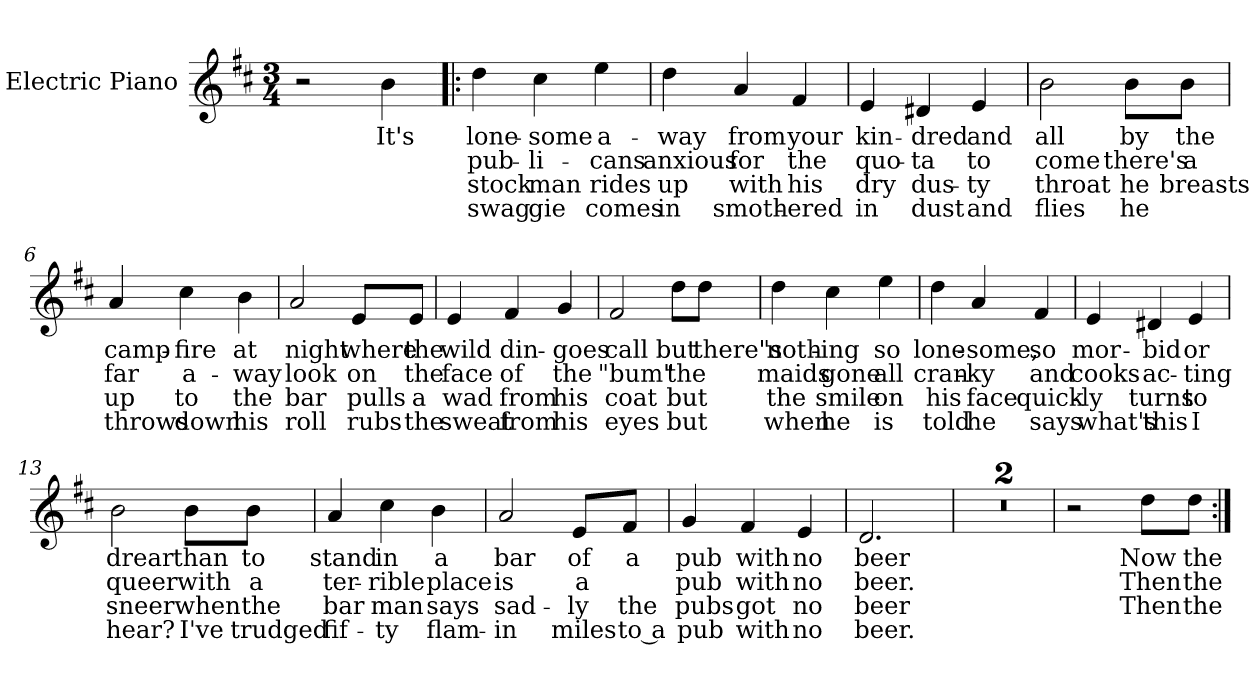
**kern	**text	**text	**text	**text
*part1	*part1	*part1	*part1	*part1
*staff1	*staff1	*staff1	*staff1	*staff1
*I"Electric Piano	*	*	*	*
*I'E.Pno	*	*	*	*
*clefG2	*	*	*	*
*k[f#c#]	*	*	*	*
*D:	*	*	*	*
*M3/4	*	*	*	*
=1	=1	=1	=1	=1
2r	.	.	.	.
4b\	It's	.	.	.
=2!|:	=2!|:	=2!|:	=2!|:	=2!|:
4dd\	lone-	pub-	stock	swag
4cc#\	-some	-li-	man	gie
4ee\	a-	-cans	rides	comes
=3	=3	=3	=3	=3
4dd\	-way	anxious	up	in
4a/	from	for	with	smoth-
4f#/	your	the	his	-ered
=4	=4	=4	=4	=4
4e/	kin-	quo-	dry	in
4d#X/	-dred	-ta	dus-	dust
4e/	and	to	-ty	and
=5	=5	=5	=5	=5
2b\	all	come	throat	flies
8b\L	by	there's	he	he
8b\J	the	a	breasts	.
!!LO:LB:g=z
=6	=6	=6	=6	=6
4a/	camp-	far	up	throws
4cc#\	-fire	a-	to	down
4b\	at	-way	the	his
=7	=7	=7	=7	=7
2a/	night	look	bar	roll
8e/L	where	on	pulls	rubs
8e/J	the	the	a	the
=8	=8	=8	=8	=8
4e/	wild	face	wad	sweat
4f#/	din-	of	from	from
4g/	-goes	the	his	his
=9	=9	=9	=9	=9
2f#/	call	"bum"	coat	eyes
8dd\L	but	the	but	but
8dd\J	there"s	.	.	.
!!LO:LB:g=z
=10	=10	=10	=10	=10
4dd\	noth-	maids	the	when
4cc#\	-ing	gone	smile	he
4ee\	so	all	on	is
=11	=11	=11	=11	=11
4dd\	lone-	cran-	his	told
4a/	-some,	-ky	face	he
4f#/	so	and	quick-	says
=12	=12	=12	=12	=12
4e/	mor-	cooks	-ly	what's
4d#X/	-bid	ac-	turns	this
4e/	or	-ting	to	I
=13	=13	=13	=13	=13
2b\	drear	queer	sneer	hear?
8b\L	than	with	when	I've
8b\J	to	a	the	trudged
!!LO:LB:g=z
=14	=14	=14	=14	=14
4a/	stand	ter-	bar	fif-
4cc#\	in	-rible	man	-ty
4b\	a	place	says	flam-
=15	=15	=15	=15	=15
2a/	bar	is	sad-	-in
8e/L	of	a	-ly	miles
8f#/J	a	.	the	to a
=16	=16	=16	=16	=16
4g/	pub	pub	pubs	pub
4f#/	with	with	got	with
4e/	no	no	no	no
=17	=17	=17	=17	=17
2.d/	beer	beer.	beer	beer.
=18	=18	=18	=18	=18
2.r	.	.	.	.
=19	=19	=19	=19	=19
2.r	.	.	.	.
=20	=20	=20	=20	=20
2r	.	.	.	.
8dd\L	Now	Then	Then	.
8dd\J	the	the	the	.
=:|!	=:|!	=:|!	=:|!	=:|!
*-	*-	*-	*-	*-
